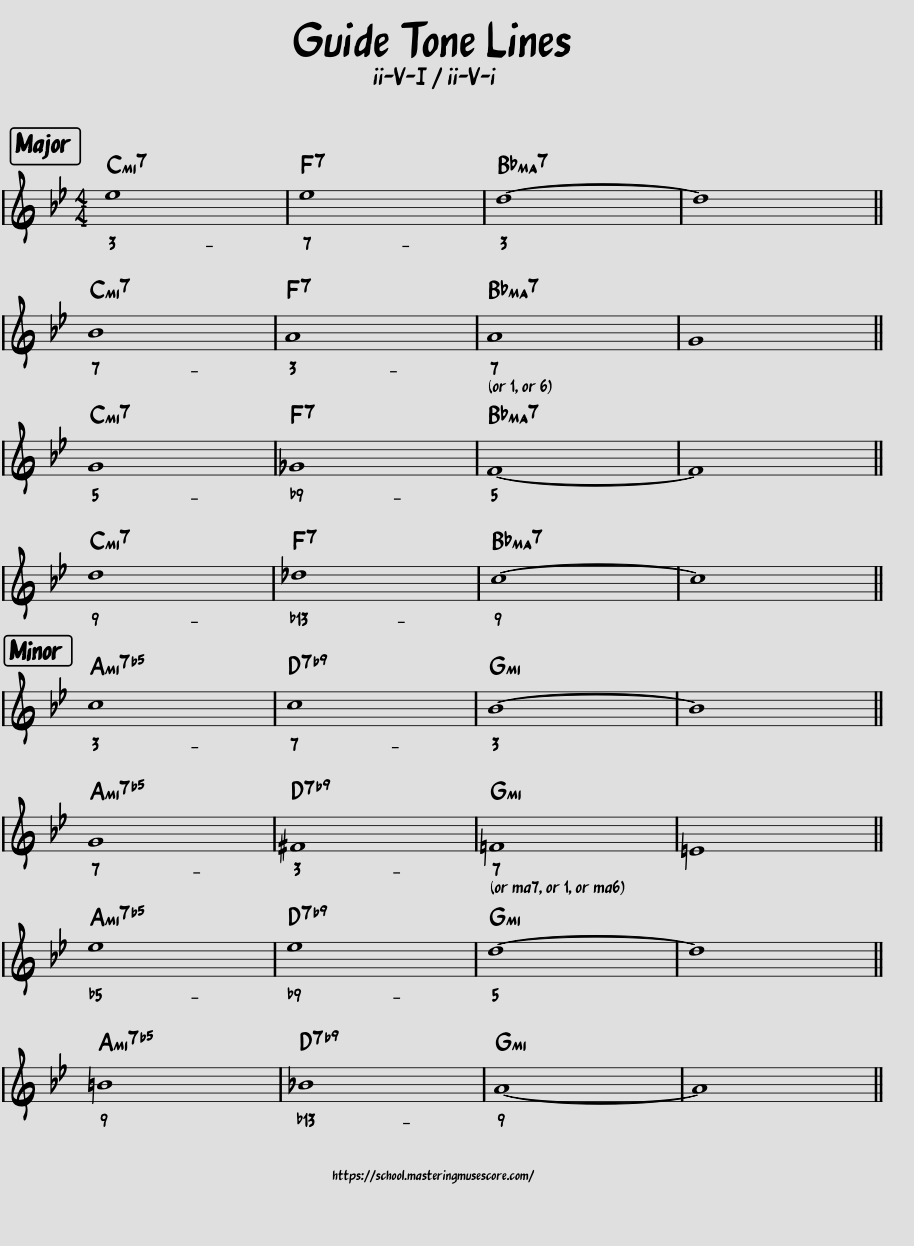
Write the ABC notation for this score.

X:1
L:1/8
Q:1/4=144
M:4/4
I:linebreak $
K:Bb
V:1 treble
V:1
 e8 | e8 | d8- | d8 ||$ B8 | %5
 A8 | A8 | G8 ||$ G8 | _G8 | %10
 F8- | F8 ||$ d8 | _d8 | c8- | %15
 c8 ||$ c8 | c8 | B8- | B8 ||$ %20
 G8 | ^F8 | =F8 | =E8 ||$ e8 | %25
 e8 | d8- | d8 ||$ =B8 | _B8 | %30
 A8- | A8 || %32
